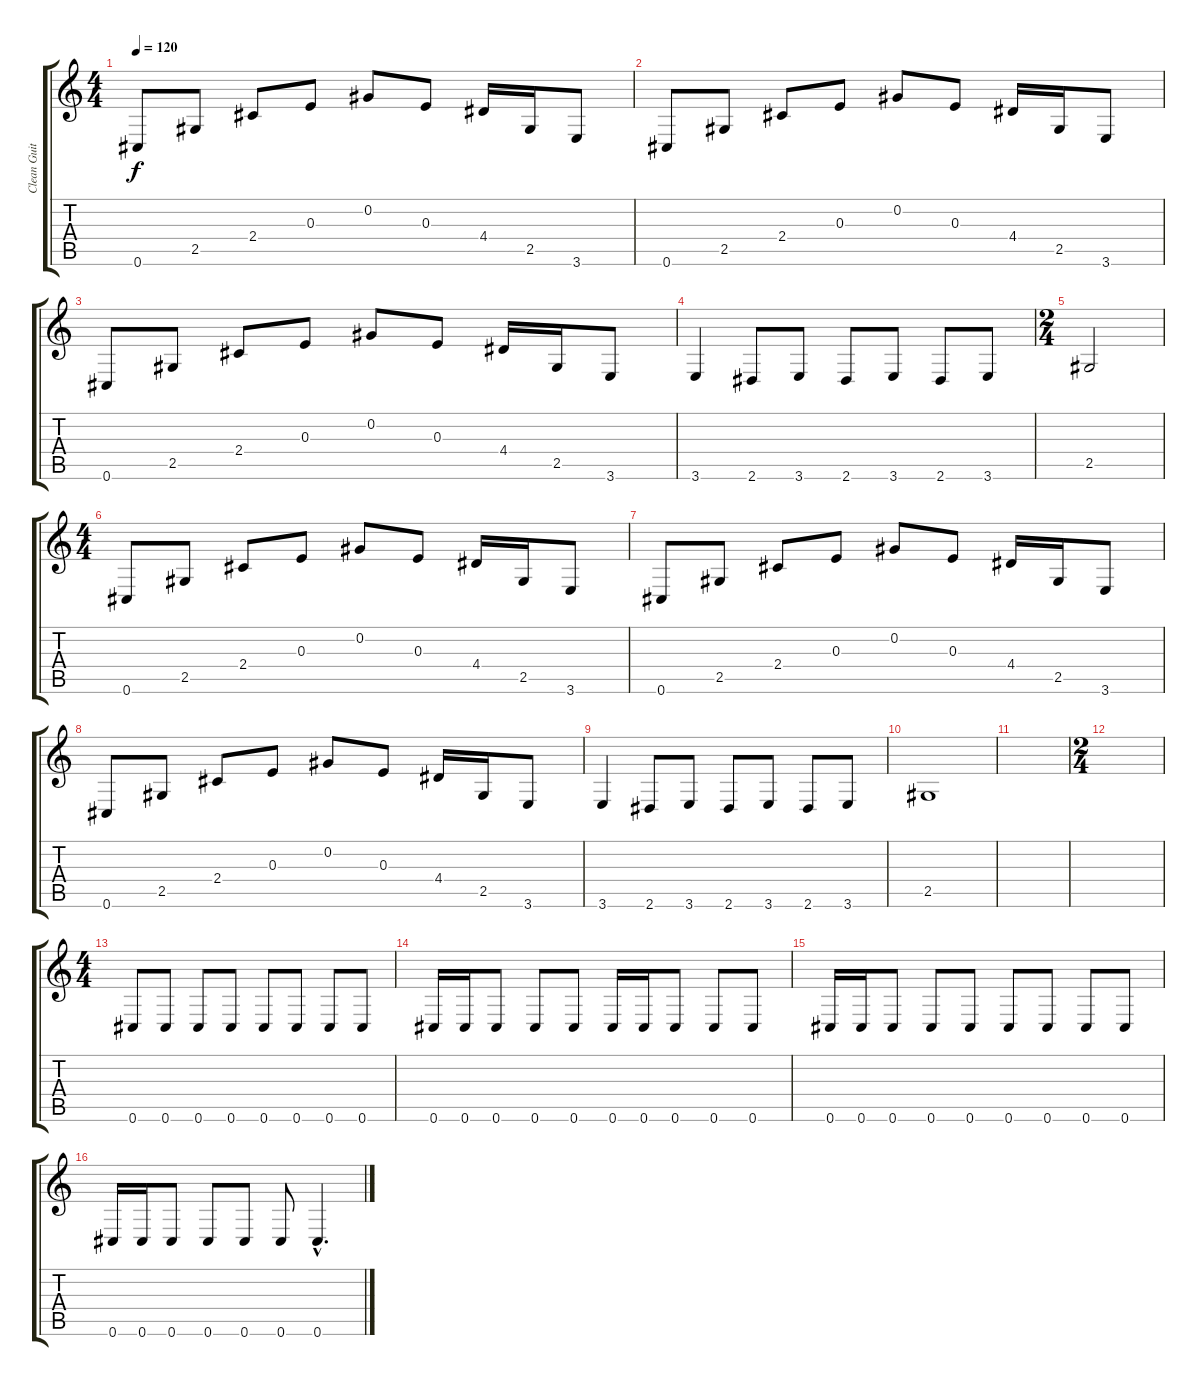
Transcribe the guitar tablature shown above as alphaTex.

\track ("Clean Guitar" "Clean Guit") {instrument acousticguitarsteel}
\staff {score tabs}
\tuning (Db4 Ab3 E3 B2 Gb2 Db2) {hide}
\ts (4 4)
\tempo 120
\clef g2
\ks c
0.6.8{dy f} 2.5.8 2.4.8 0.3.8 0.2.8 0.3.8 4.4.16 2.5.16 3.6.8 |
0.6.8 2.5.8 2.4.8 0.3.8 0.2.8 0.3.8 4.4.16 2.5.16 3.6.8 |
0.6.8 2.5.8 2.4.8 0.3.8 0.2.8 0.3.8 4.4.16 2.5.16 3.6.8 |
3.6.4 2.6.8 3.6.8 2.6.8 3.6.8 2.6.8 3.6.8 |
\ts (2 4)
2.5.2 |
\ts (4 4)
0.6.8 2.5.8 2.4.8 0.3.8 0.2.8 0.3.8 4.4.16 2.5.16 3.6.8 |
0.6.8 2.5.8 2.4.8 0.3.8 0.2.8 0.3.8 4.4.16 2.5.16 3.6.8 |
0.6.8 2.5.8 2.4.8 0.3.8 0.2.8 0.3.8 4.4.16 2.5.16 3.6.8 |
3.6.4 2.6.8 3.6.8 2.6.8 3.6.8 2.6.8 3.6.8 |
2.5.1 |
|
\ts (2 4)
|
\ts (4 4)
0.6.8{volume 16 instrument distortionguitar} 0.6.8 0.6.8 0.6.8 0.6.8 0.6.8 0.6.8 0.6.8 |
0.6.16 0.6.16 0.6.8 0.6.8 0.6.8 0.6.16 0.6.16 0.6.8 0.6.8 0.6.8 |
0.6.16 0.6.16 0.6.8 0.6.8 0.6.8 0.6.8 0.6.8 0.6.8 0.6.8 |
0.6.16 0.6.16 0.6.8 0.6.8 0.6.8 0.6.8 0.6{hac}.4{d}
